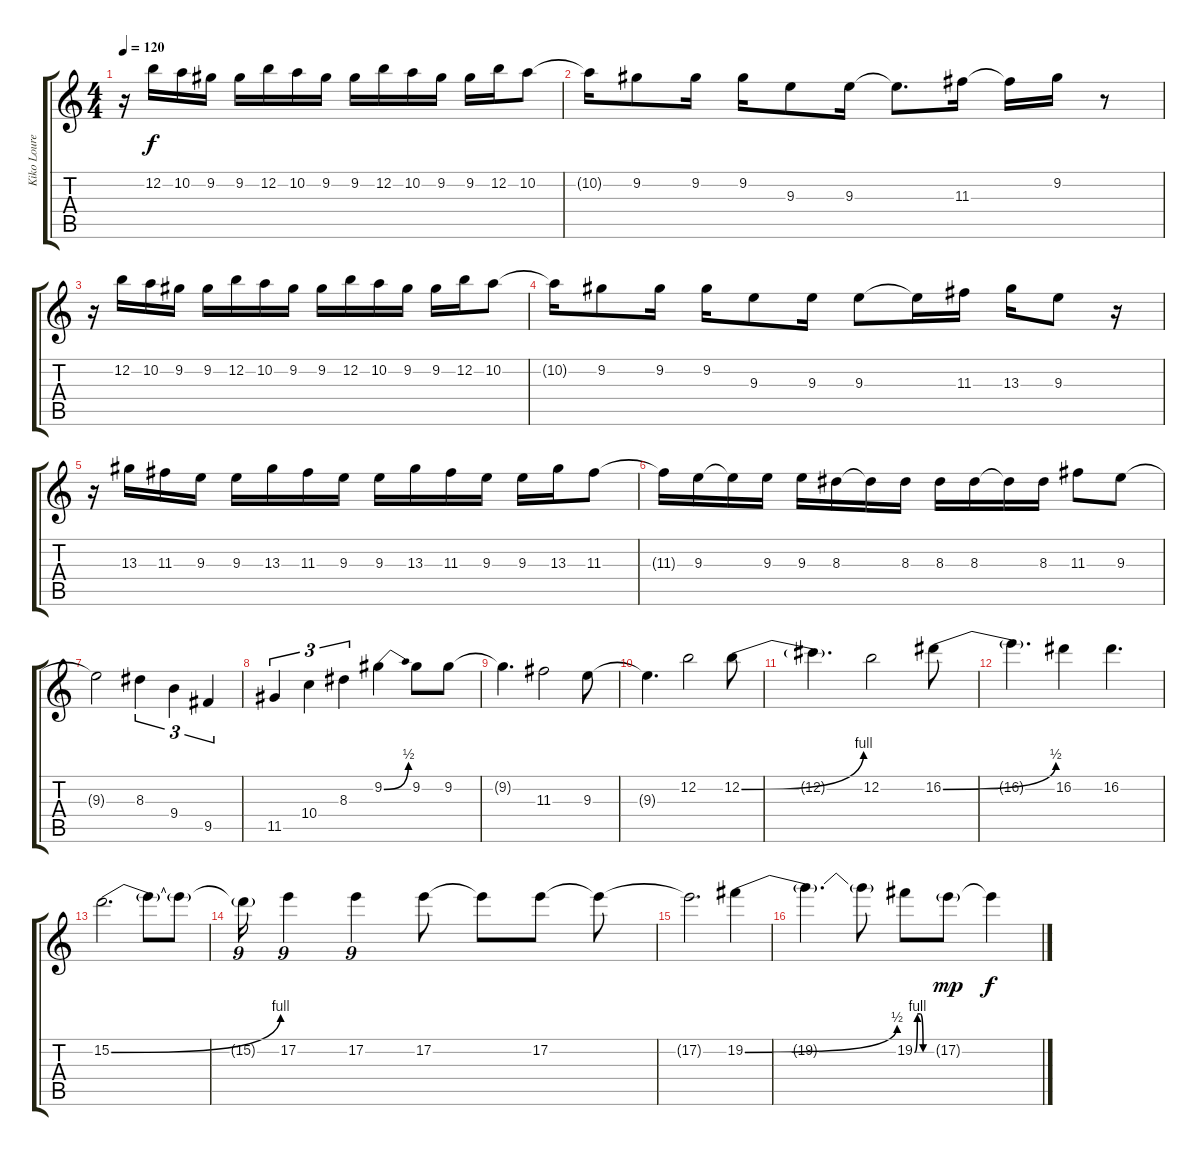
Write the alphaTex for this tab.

\track ("Kiko Loureiro" "Kiko Loure") {instrument distortionguitar}
\staff {score tabs}
\tuning (E4 B3 G3 D3 A2 E2) {hide}
\ts (4 4)
\tempo 120
\clef g2
\ks c
r.16{dy f} 12.2.16 10.2.16 9.2.16 9.2.16 12.2.16 10.2.16 9.2.16 9.2.16 12.2.16 10.2.16 9.2.16 9.2.16 12.2.16 10.2.8 |
10.2{t}.16 9.2.8 9.2.16 9.2.16 9.3.8 9.3.16 9.3{t}.8{d} 11.3.16 11.3{t}.16 9.2.16 r.8 |
r.16 12.2.16 10.2.16 9.2.16 9.2.16 12.2.16 10.2.16 9.2.16 9.2.16 12.2.16 10.2.16 9.2.16 9.2.16 12.2.16 10.2.8 |
10.2{t}.16 9.2.8 9.2.16 9.2.16 9.3.8 9.3.16 9.3.8 9.3{t}.16 11.3.16 13.3.16 9.3.8 r.16 |
r.16 13.3.16 11.3.16 9.3.16 9.3.16 13.3.16 11.3.16 9.3.16 9.3.16 13.3.16 11.3.16 9.3.16 9.3.16 13.3.16 11.3.8 |
11.3{t}.16 9.3.16 9.3{t}.16 9.3.16 9.3.16 8.3.16 8.3{t}.16 8.3.16 8.3.16 8.3.16 8.3{t}.16 8.3.16 11.3.8 9.3.8 |
9.3{t}.2 8.3.4{tu (3 2)} 9.4.4{tu (3 2)} 9.5.4{tu (3 2)} |
11.5.4{tu (3 2)} 10.4.4{tu (3 2)} 8.3.4{tu (3 2)} 9.2{be (bend 0 0 60 2)}.4 9.2.8 9.2.8 |
9.2{t}.4{d} 11.3.2 9.3.8 |
9.3{t}.4{d} 12.2.2 12.2{be (bend 0 0 60 4)}.8 |
12.2{t}.4{d} 12.2.2 16.2{be (bend 0 0 60 2)}.8 |
16.2{t}.4{d} 16.2.4 16.2.4{d} |
15.2{be (bend 0 0 60 4)}.2{d} 15.2{t}.8 15.2{t}.8 |
15.2{t}.16{tu (9 8)} 17.2.4{tu (9 8)} 17.2.4{tu (9 8)} 17.2.8 17.2{t}.8 17.2.8 17.2{t}.8 |
17.2{t}.2{d} 19.2{be (bend 0 0 60 2)}.4 |
19.2{t}.4{d} 19.2{t}.8 19.2{be (custom 0 0 10 4 20 4 30 0 60 0)}.8 17.2{g}.8{dy mp} 17.2{t}.4{dy f}
